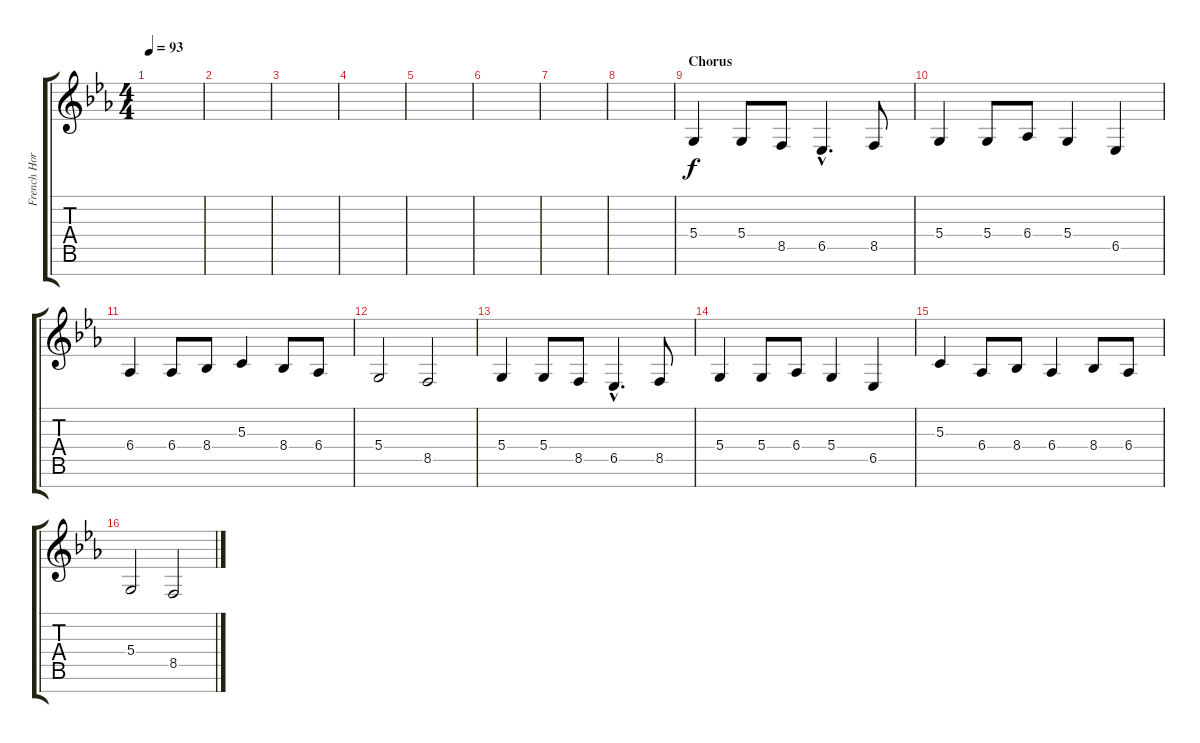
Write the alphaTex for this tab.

\track ("French Horn" "French Hor") {instrument frenchhorn}
\staff {score tabs}
\tuning (E4 B3 G3 D3 A2 E2 B1) {hide}
\ts (4 4)
\tempo 93
\clef g2
\ks eb
|
|
|
|
|
|
|
|
\section ("" "Chorus")
5.4.4 5.4.8 8.5.8 6.5{hac}.4{d} 8.5.8 |
5.4.4 5.4.8 6.4.8 5.4.4 6.5.4 |
6.4.4 6.4.8 8.4.8 5.3.4 8.4.8 6.4.8 |
5.4.2 8.5.2 |
5.4.4 5.4.8 8.5.8 6.5{hac}.4{d} 8.5.8 |
5.4.4 5.4.8 6.4.8 5.4.4 6.5.4 |
5.3.4 6.4.8 8.4.8 6.4.4 8.4.8 6.4.8 |
5.4.2 8.5.2
